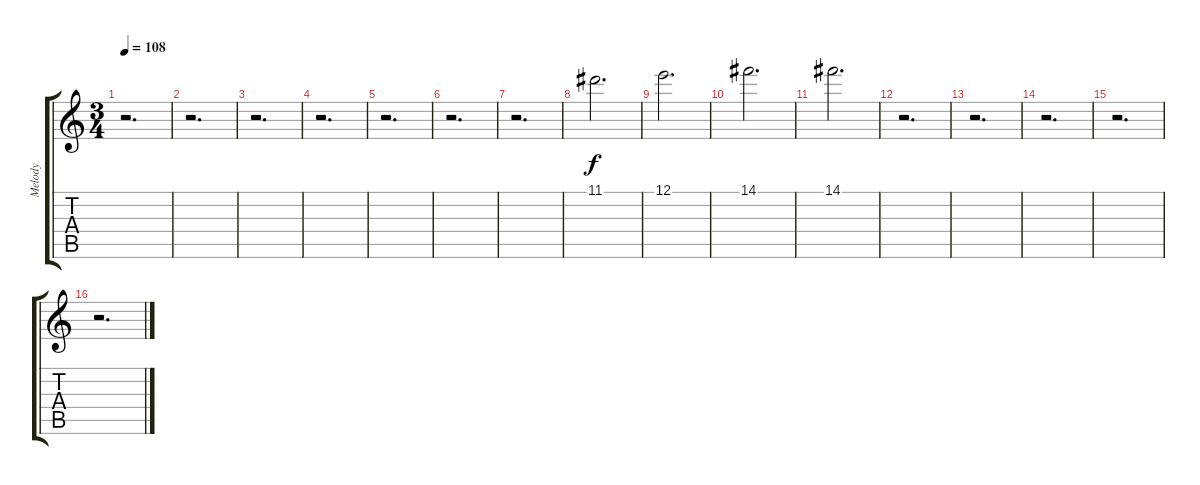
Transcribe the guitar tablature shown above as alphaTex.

\track ("Melody" "Melody") {instrument acousticguitarsteel}
\staff {score tabs}
\tuning (E4 B3 G3 D3 A2 E2) {hide}
\ts (3 4)
\tempo 108
\clef g2
\ks c
r.2{d dy f} |
r.2{d} |
r.2{d} |
r.2{d} |
r.2{d} |
r.2{d} |
r.2{d} |
11.1.2{d} |
12.1.2{d} |
14.1.2{d} |
14.1.2{d} |
r.2{d} |
r.2{d} |
r.2{d} |
r.2{d} |
r.2{d}
